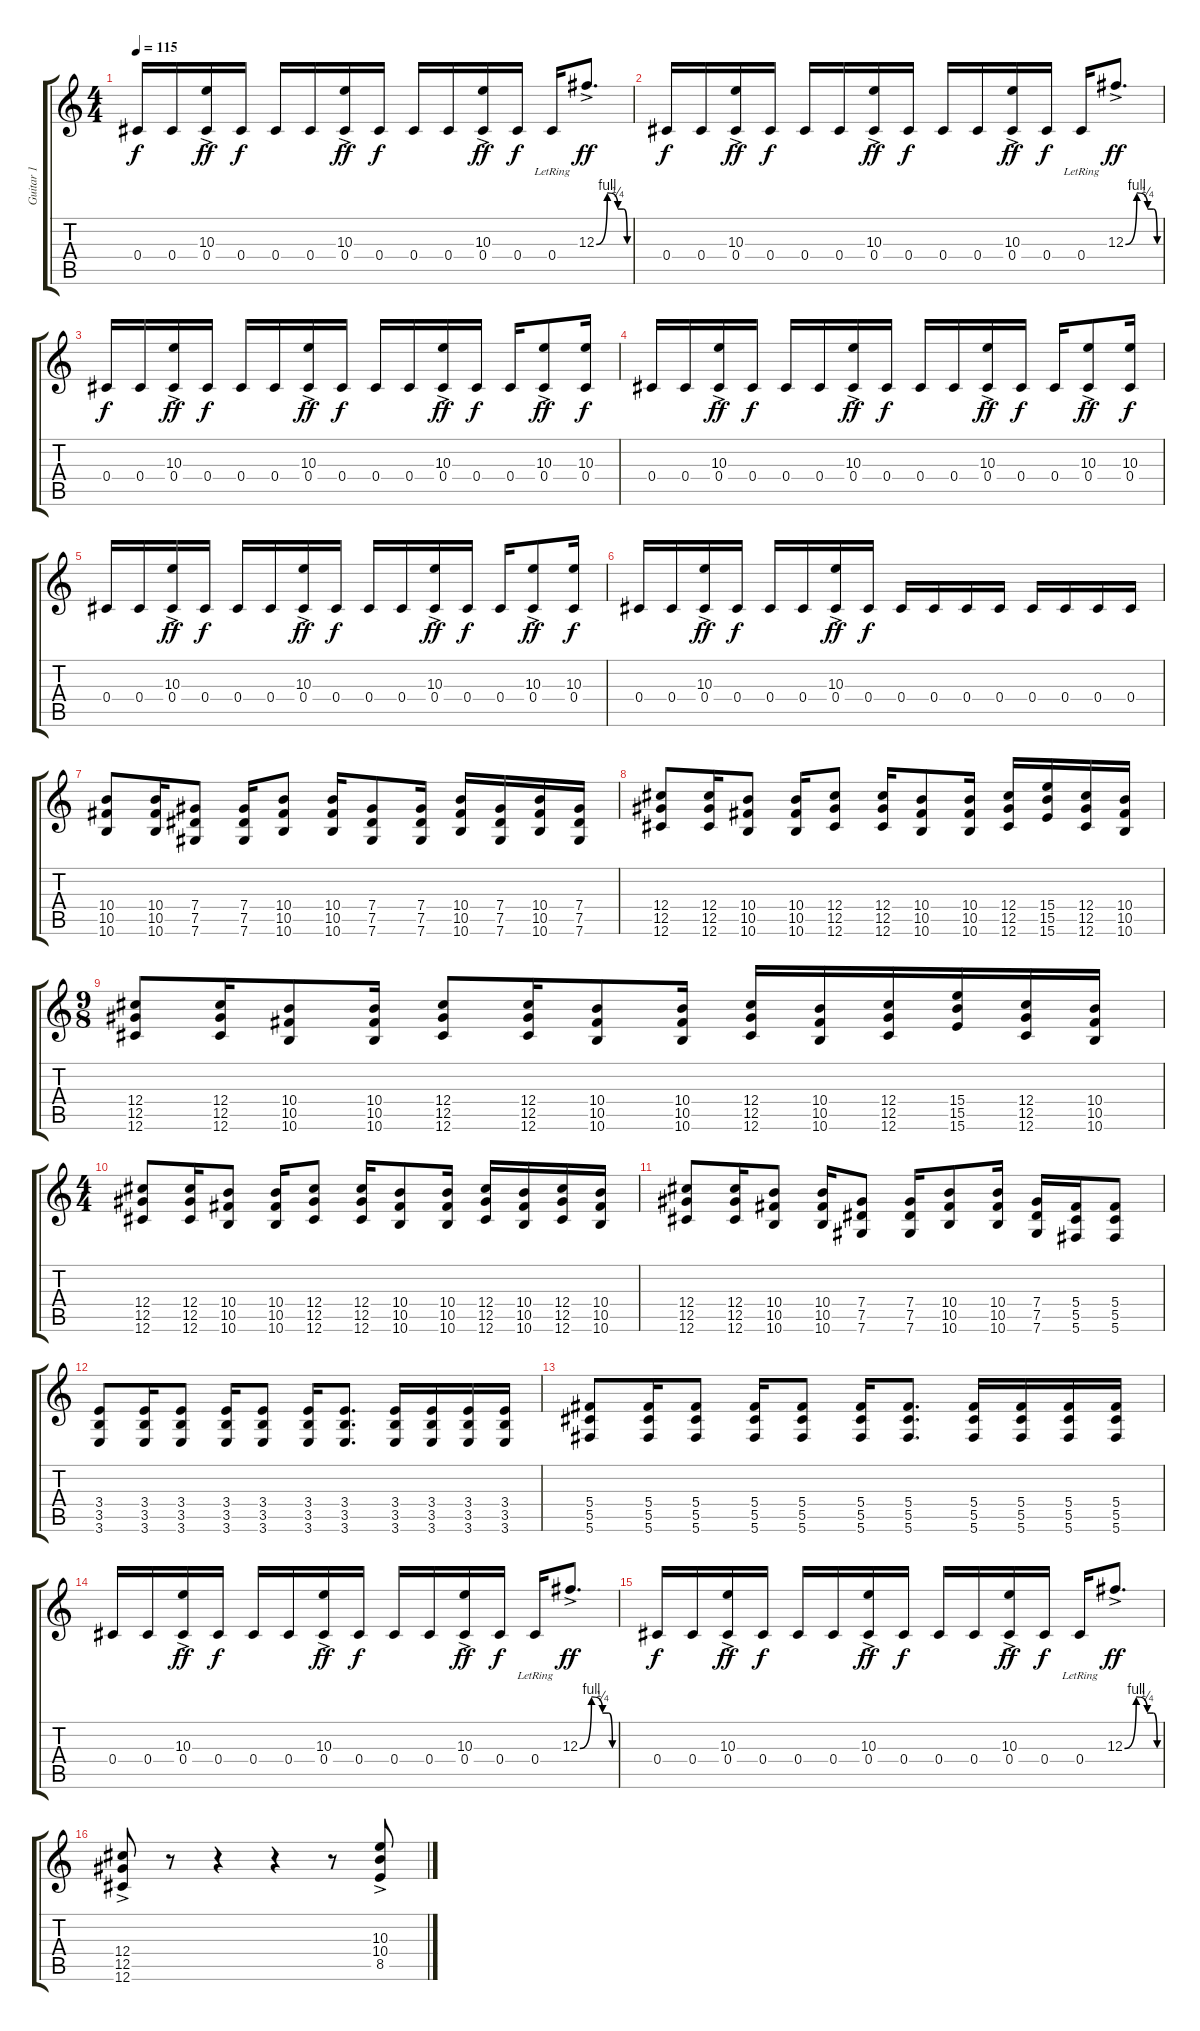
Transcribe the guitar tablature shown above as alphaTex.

\track ("Guitar 1" "Guitar 1") {instrument overdrivenguitar}
\staff {score tabs}
\tuning (Eb4 Bb3 Gb3 Db3 Ab2 Db2) {hide}
\ts (4 4)
\tempo 115
\clef g2
\ks c
0.4.16{dy f} 0.4.16 (10.3 0.4{ac}).16{dy ff} 0.4.16{dy f} 0.4.16 0.4.16 (10.3 0.4{ac}).16{dy ff} 0.4.16{dy f} 0.4.16 0.4.16 (10.3 0.4{ac}).16{dy ff} 0.4.16{dy f} 0.4{lr}.16 12.3{be (custom 0 0 20 4 39 1 50 1 56 0 60 0) ac}.8{d dy ff} |
0.4.16{dy f} 0.4.16 (10.3 0.4{ac}).16{dy ff} 0.4.16{dy f} 0.4.16 0.4.16 (10.3 0.4{ac}).16{dy ff} 0.4.16{dy f} 0.4.16 0.4.16 (10.3 0.4{ac}).16{dy ff} 0.4.16{dy f} 0.4{lr}.16 12.3{be (custom 0 0 20 4 39 1 50 1 56 0 60 0) ac}.8{d dy ff} |
0.4.16{dy f} 0.4.16 (10.3 0.4{ac}).16{dy ff} 0.4.16{dy f} 0.4.16 0.4.16 (10.3 0.4{ac}).16{dy ff} 0.4.16{dy f} 0.4.16 0.4.16 (10.3 0.4{ac}).16{dy ff} 0.4.16{dy f} 0.4.16 (10.3 0.4{ac}).8{dy ff} (10.3 0.4).16{dy f} |
0.4.16 0.4.16 (10.3 0.4{ac}).16{dy ff} 0.4.16{dy f} 0.4.16 0.4.16 (10.3 0.4{ac}).16{dy ff} 0.4.16{dy f} 0.4.16 0.4.16 (10.3 0.4{ac}).16{dy ff} 0.4.16{dy f} 0.4.16 (10.3 0.4{ac}).8{dy ff} (10.3 0.4).16{dy f} |
0.4.16 0.4.16 (10.3 0.4{ac}).16{dy ff} 0.4.16{dy f} 0.4.16 0.4.16 (10.3 0.4{ac}).16{dy ff} 0.4.16{dy f} 0.4.16 0.4.16 (10.3 0.4{ac}).16{dy ff} 0.4.16{dy f} 0.4.16 (10.3 0.4{ac}).8{dy ff} (10.3 0.4).16{dy f} |
0.4.16 0.4.16 (10.3 0.4{ac}).16{dy ff} 0.4.16{dy f} 0.4.16 0.4.16 (10.3 0.4{ac}).16{dy ff} 0.4.16{dy f} 0.4.16 0.4.16 0.4.16 0.4.16 0.4.16 0.4.16 0.4.16 0.4.16 |
(10.4 10.5 10.6).8 (10.4 10.5 10.6).16 (7.4 7.5 7.6).8 (7.4 7.5 7.6).16 (10.4 10.5 10.6).8 (10.4 10.5 10.6).16 (7.4 7.5 7.6).8 (7.4 7.5 7.6).16 (10.4 10.5 10.6).16 (7.4 7.5 7.6).16 (10.4 10.5 10.6).16 (7.4 7.5 7.6).16 |
(12.4 12.5 12.6).8 (12.4 12.5 12.6).16 (10.4 10.5 10.6).8 (10.4 10.5 10.6).16 (12.4 12.5 12.6).8 (12.4 12.5 12.6).16 (10.4 10.5 10.6).8 (10.4 10.5 10.6).16 (12.4 12.5 12.6).16 (15.4 15.5 15.6).16 (12.4 12.5 12.6).16 (10.4 10.5 10.6).16 |
\ts (9 8)
(12.4 12.5 12.6).8 (12.4 12.5 12.6).16 (10.4 10.5 10.6).8 (10.4 10.5 10.6).16 (12.4 12.5 12.6).8 (12.4 12.5 12.6).16 (10.4 10.5 10.6).8 (10.4 10.5 10.6).16 (12.4 12.5 12.6).16 (10.4 10.5 10.6).16 (12.4 12.5 12.6).16 (15.4 15.5 15.6).16 (12.4 12.5 12.6).16 (10.4 10.5 10.6).16 |
\ts (4 4)
(12.4 12.5 12.6).8 (12.4 12.5 12.6).16 (10.4 10.5 10.6).8 (10.4 10.5 10.6).16 (12.4 12.5 12.6).8 (12.4 12.5 12.6).16 (10.4 10.5 10.6).8 (10.4 10.5 10.6).16 (12.4 12.5 12.6).16 (10.4 10.5 10.6).16 (12.4 12.5 12.6).16 (10.4 10.5 10.6).16 |
(12.4 12.5 12.6).8 (12.4 12.5 12.6).16 (10.4 10.5 10.6).8 (10.4 10.5 10.6).16 (7.4 7.5 7.6).8 (7.4 7.5 7.6).16 (10.4 10.5 10.6).8 (10.4 10.5 10.6).16 (7.4 7.5 7.6).16 (5.4 5.5 5.6).16 (5.4 5.5 5.6).8 |
(3.4 3.5 3.6).8 (3.4 3.5 3.6).16 (3.4 3.5 3.6).8 (3.4 3.5 3.6).16 (3.4 3.5 3.6).8 (3.4 3.5 3.6).16 (3.4 3.5 3.6).8{d} (3.4 3.5 3.6).16 (3.4 3.5 3.6).16 (3.4 3.5 3.6).16 (3.4 3.5 3.6).16 |
(5.4 5.5 5.6).8 (5.4 5.5 5.6).16 (5.4 5.5 5.6).8 (5.4 5.5 5.6).16 (5.4 5.5 5.6).8 (5.4 5.5 5.6).16 (5.4 5.5 5.6).8{d} (5.4 5.5 5.6).16 (5.4 5.5 5.6).16 (5.4 5.5 5.6).16 (5.4 5.5 5.6).16 |
0.4.16 0.4.16 (10.3 0.4{ac}).16{dy ff} 0.4.16{dy f} 0.4.16 0.4.16 (10.3 0.4{ac}).16{dy ff} 0.4.16{dy f} 0.4.16 0.4.16 (10.3 0.4{ac}).16{dy ff} 0.4.16{dy f} 0.4{lr}.16 12.3{be (custom 0 0 20 4 39 1 50 1 56 0 60 0) ac}.8{d dy ff} |
0.4.16{dy f} 0.4.16 (10.3 0.4{ac}).16{dy ff} 0.4.16{dy f} 0.4.16 0.4.16 (10.3 0.4{ac}).16{dy ff} 0.4.16{dy f} 0.4.16 0.4.16 (10.3 0.4{ac}).16{dy ff} 0.4.16{dy f} 0.4{lr}.16 12.3{be (custom 0 0 20 4 39 1 50 1 56 0 60 0) ac}.8{d dy ff} |
(12.4{ac} 12.5{ac} 12.6{ac}).8 r.8 r.4 r.4 r.8 (10.3{ac} 10.4{ac} 8.5{ac}).8
